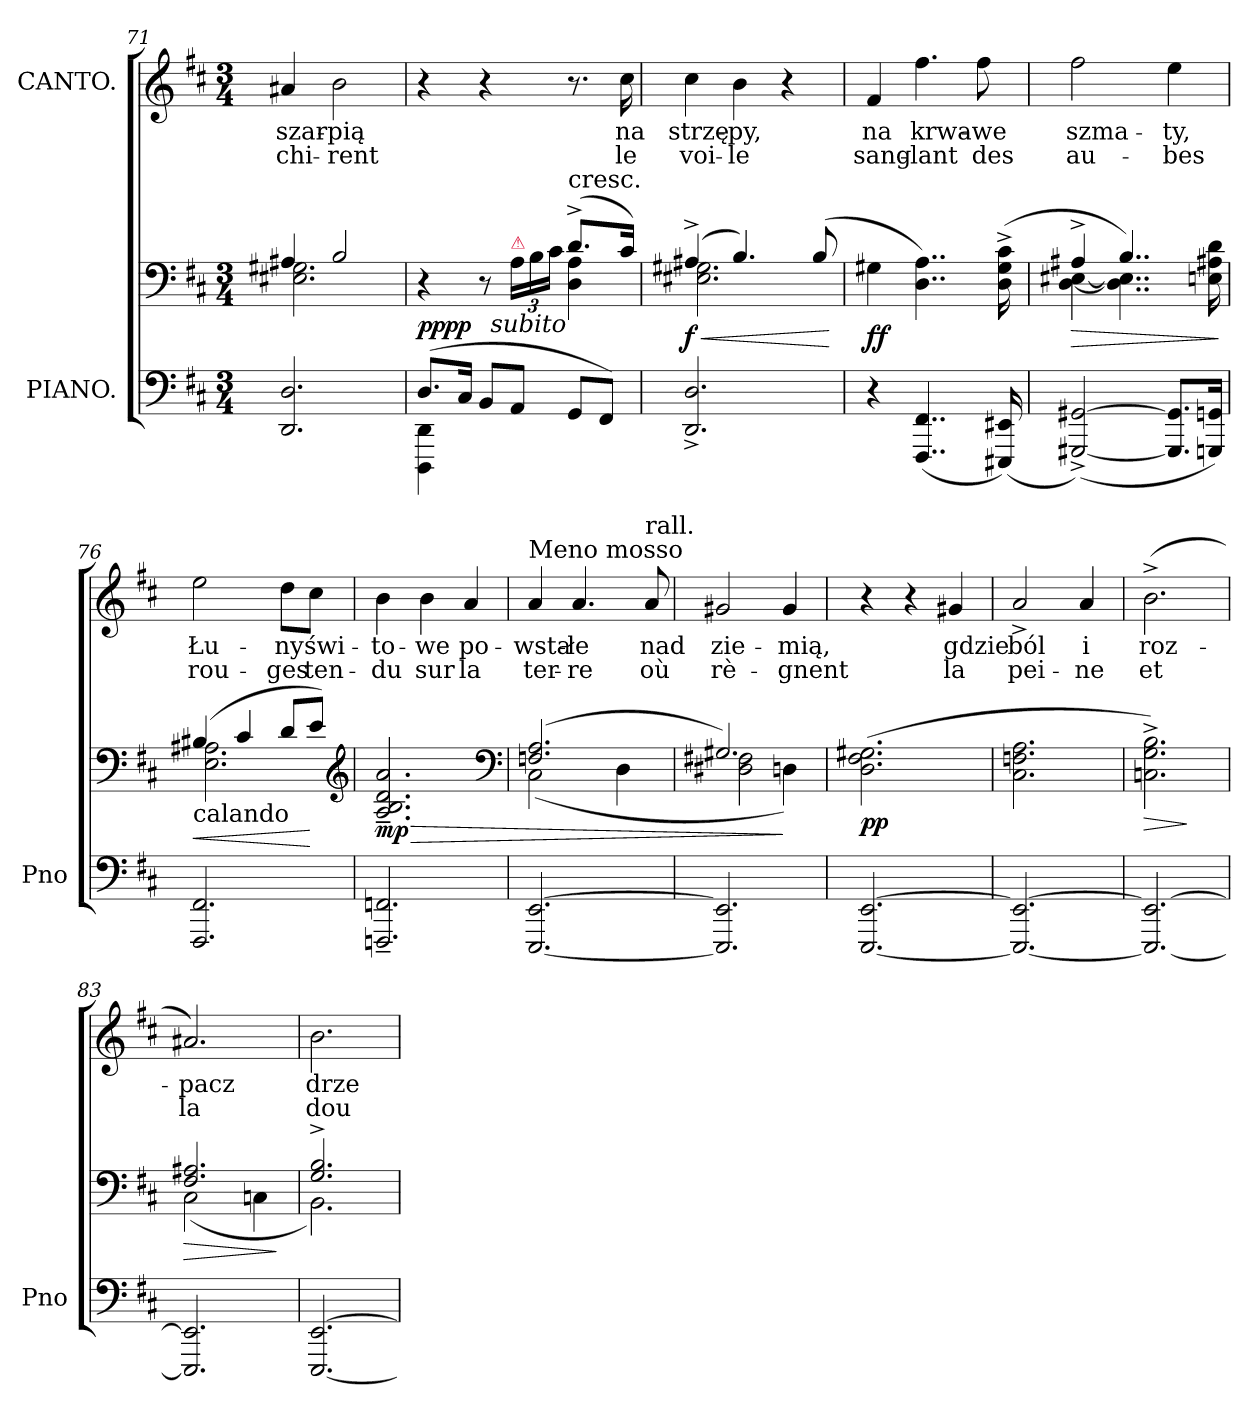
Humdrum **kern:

**kern	**kern	**dynam	**kern	**text	**text
*part2	*part2	*part2	*part1	*part1	*part1
*staff3	*staff2	*staff2/3	*staff1	*staff1	*staff1
*I"PIANO.	*	*	*I"CANTO.	*	*
*I'Pno	*	*	*	*	*
*clefF4	*clefF4	*	*clefG2	*	*
*k[f#c#]	*k[f#c#]	*	*k[f#c#]	*	*
*b:	*b:	*	*b:	*	*
*M3/4	*M3/4	*	*M3/4	*	*
=71	=71	=71	=71	=71	=71
*	*^	*	*	*	*
2.DD/ 2.D/	4A#X/	2.E#X\ 2.G#X\	.	4a#X/	-szar-	-chi-
.	2B/	.	.	2b\	-pią	-rent
=72	=72	=72	=72	=72	=72	=72
*^	*	*	*	*	*	*
!	!	!	!	!LO:DY:b:t=%s subito	!	!	!
!	!	!	!	!LO:DY:n=1:t=%s subito	!	!	!
(8.D/L	4DDD\ 4DD\	4r	2ryy	pp pp	4r	.	.
16C#/Jk	.	.	.	.	.	.	.
8BB/L	2ryy	8r	.	.	4r	.	.
!	!	!LO:TX:a:color=crimson:t=⚠	!	!	!	!	!
8AA/J	.	24A\LL	.	.	.	.	.
.	.	24B\	.	.	.	.	.
.	.	24c#\JJ	.	.	.	.	.
!	!	!LO:TX:a:t=cresc.	!	!	!	!	!
8GG/L	.	(8.d^/L	4D\ 4A\	.	8.r	.	.
8FF#/J)	.	.	.	.	.	.	.
.	.	16c#/Jk)	.	.	16cc#\	na	le
*v	*v	*	*	*	*	*	*
=73	=73	=73	=73	=73	=73	=73
2.DD^>/ 2.D^>/	(4A#X^/	2.E#X\ 2.G#X\	< f	4cc#\	strzę-	voi-
.	4.B/)	.	.	4b\	-py,	-le
.	.	.	.	4r	.	.
.	(8B/	.	.	.	.	.
*	*v	*v	*	*	*	*
.	.	[	.	.	.
=74	=74	=74	=74	=74	=74
4r	4G#X\	ff	4f#/	na	sang-
(4..FFF#/ 4..FF#/	4..D\ 4..A\)	.	4.ff#\	krwa-	-lant
.	.	.	8ff#\	-we	des
(16EEE#X/ 16EE#X/)	(16D^\ 16G#^\ 16c#^\	.	.	.	.
=75	=75	=75	=75	=75	=75
*	*^	*	*	*	*
([2GGG#X^</ [2GG#X^</)	4A#X^/	[4D\ [4E#X\	>	2ff#\	szma-	au-
.	4..B/)	4..D]\ 4..E#]\	.	.	.	.
8.GGG#]/ 8.GG#]/L	.	.	.	4ee\	-ty,	-bes
16GGGn/ 16GGn/Jk)	16ryy	16En\ 16A#X\ 16d\	.	.	.	.
*	*v	*v	*	*	*	*
.	.	]	.	.	.
=76	=76	=76	=76	=76	=76
*	*^	*	*	*	*
!	!LO:TX:b:t=calando	!	!	!	!	!
2.FFF#/ 2.FF#/	(4B#X/	2.E\ 2.A#X\	<	2ee\	Łu-	rou-
.	4c#/	.	.	.	.	.
.	8d/L	.	.	8dd\L	-ny	-ges
.	8e/J)	.	[	8cc#\J	świ-	ten-
*	*v	*v	*	*	*	*
*	*clefG2	*	*	*	*
=77	=77	=77	=77	=77	=77
2.FFFn~>/ 2.FFn~>/	2.A~>/ 2.B~>/ 2.d~>/ 2.a~>/	> mp	4b\	-to-	-du
.	.	.	4b\	-we	sur
.	.	.	4a/	po-	la
*	*clefF4	*	*	*	*
=78	=78	=78	=78	=78	=78
*	*^	*	*	*	*
!	!	!	!	!LO:TX:a:t=Meno mosso	!	!
[2.EEE/ [2.EE/	(2.Fn/ 2.A/	(2C#\	.	4a/	-wsta-	ter-
.	.	.	.	4.a/	-łe	-re
.	.	4D\	.	.	.	.
!	!	!	!	!LO:TX:a:t=rall.	!	!
.	.	.	.	8a/	nad	où
=79	=79	=79	=79	=79	=79	=79
2.EEE]/ 2.EE]/	2.G#X/)	2D#X\ 2F#X\	.	2g#X/	zie-	rè-
.	.	4Dn\)	]	4g#/	-mią,	-gnent
=80	=80	=80	=80	=80	=80	=80
!	!LO:TX:b:t=meno mosso (Andante)	!	!	!	!	!
*	*v	*v	*	*	*	*
[2.EEE/ [2.EE/	(2.D\ 2.F#\ 2.G#X\	pp	4r	.	.
.	.	.	4r	.	.
.	.	.	4g#X/	gdzie	la
=81	=81	=81	=81	=81	=81
2.EEE_/ 2.EE_/	2.C#\ 2.Fn\ 2.A\	.	2a^>/	ból	pei-
.	.	.	4a/	i	-ne
=82	=82	=82	=82	=82	=82
2.EEE_/ 2.EE_/	2.Cn^\ 2.G^\ 2.B^\)	>	(2.b^\	roz-	et
.	.	]	.	.	.
=83	=83	=83	=83	=83	=83
*	*^	*	*	*	*
2.EEE]/ 2.EE]/	2.F#/ 2.A#X/	(2C#\	>	2.a#X/)	-pacz	la
.	.	4Cn\	.	.	.	.
*	*v	*v	*	*	*	*
.	.	]	.	.	.
=84	=84	=84	=84	=84	=84
*	*^	*	*	*	*
[2.EEE/ [2.EE/	2.G^/ 2.B^/	2.BB\)	.	2.b\	drze-	dou-
*	*v	*v	*	*	*	*
=	=	=	=	=	=
*-	*-	*-	*-	*-	*-
